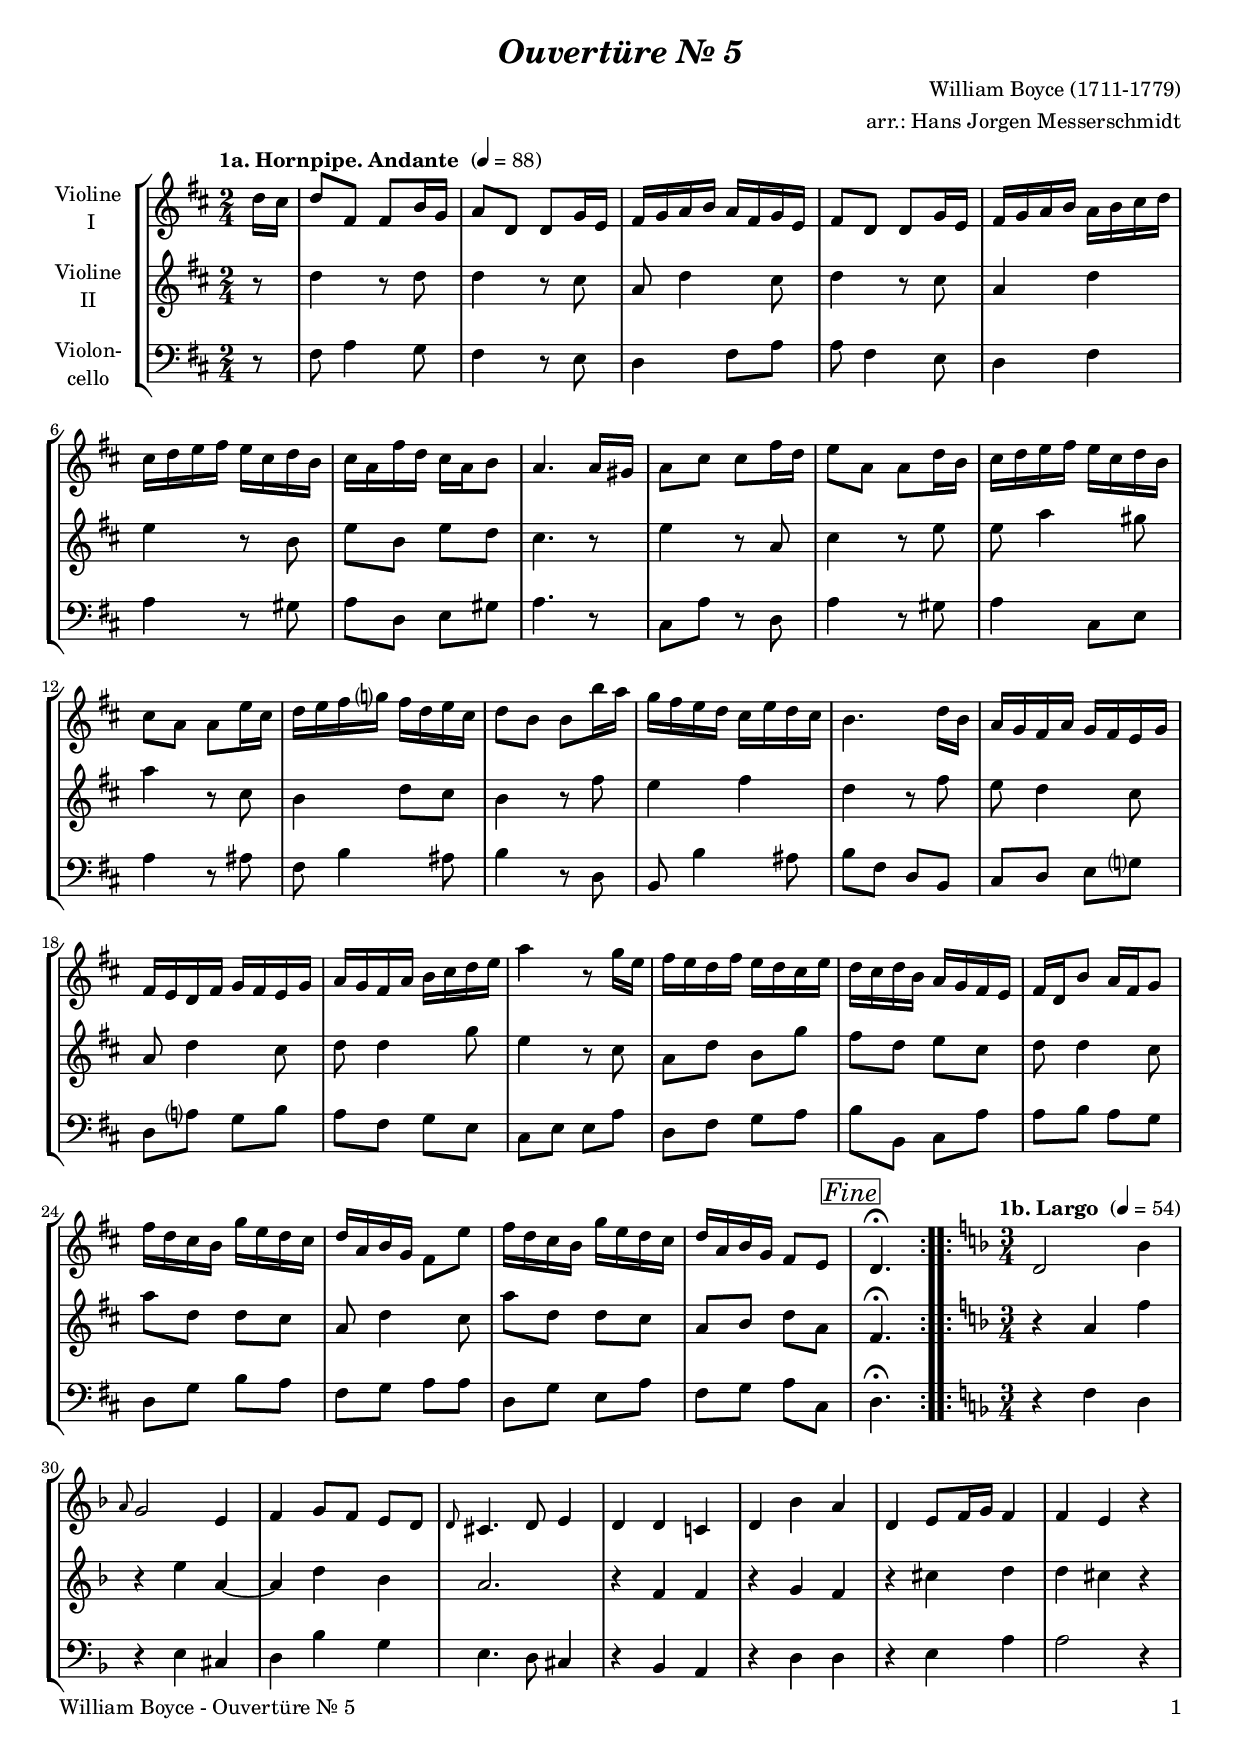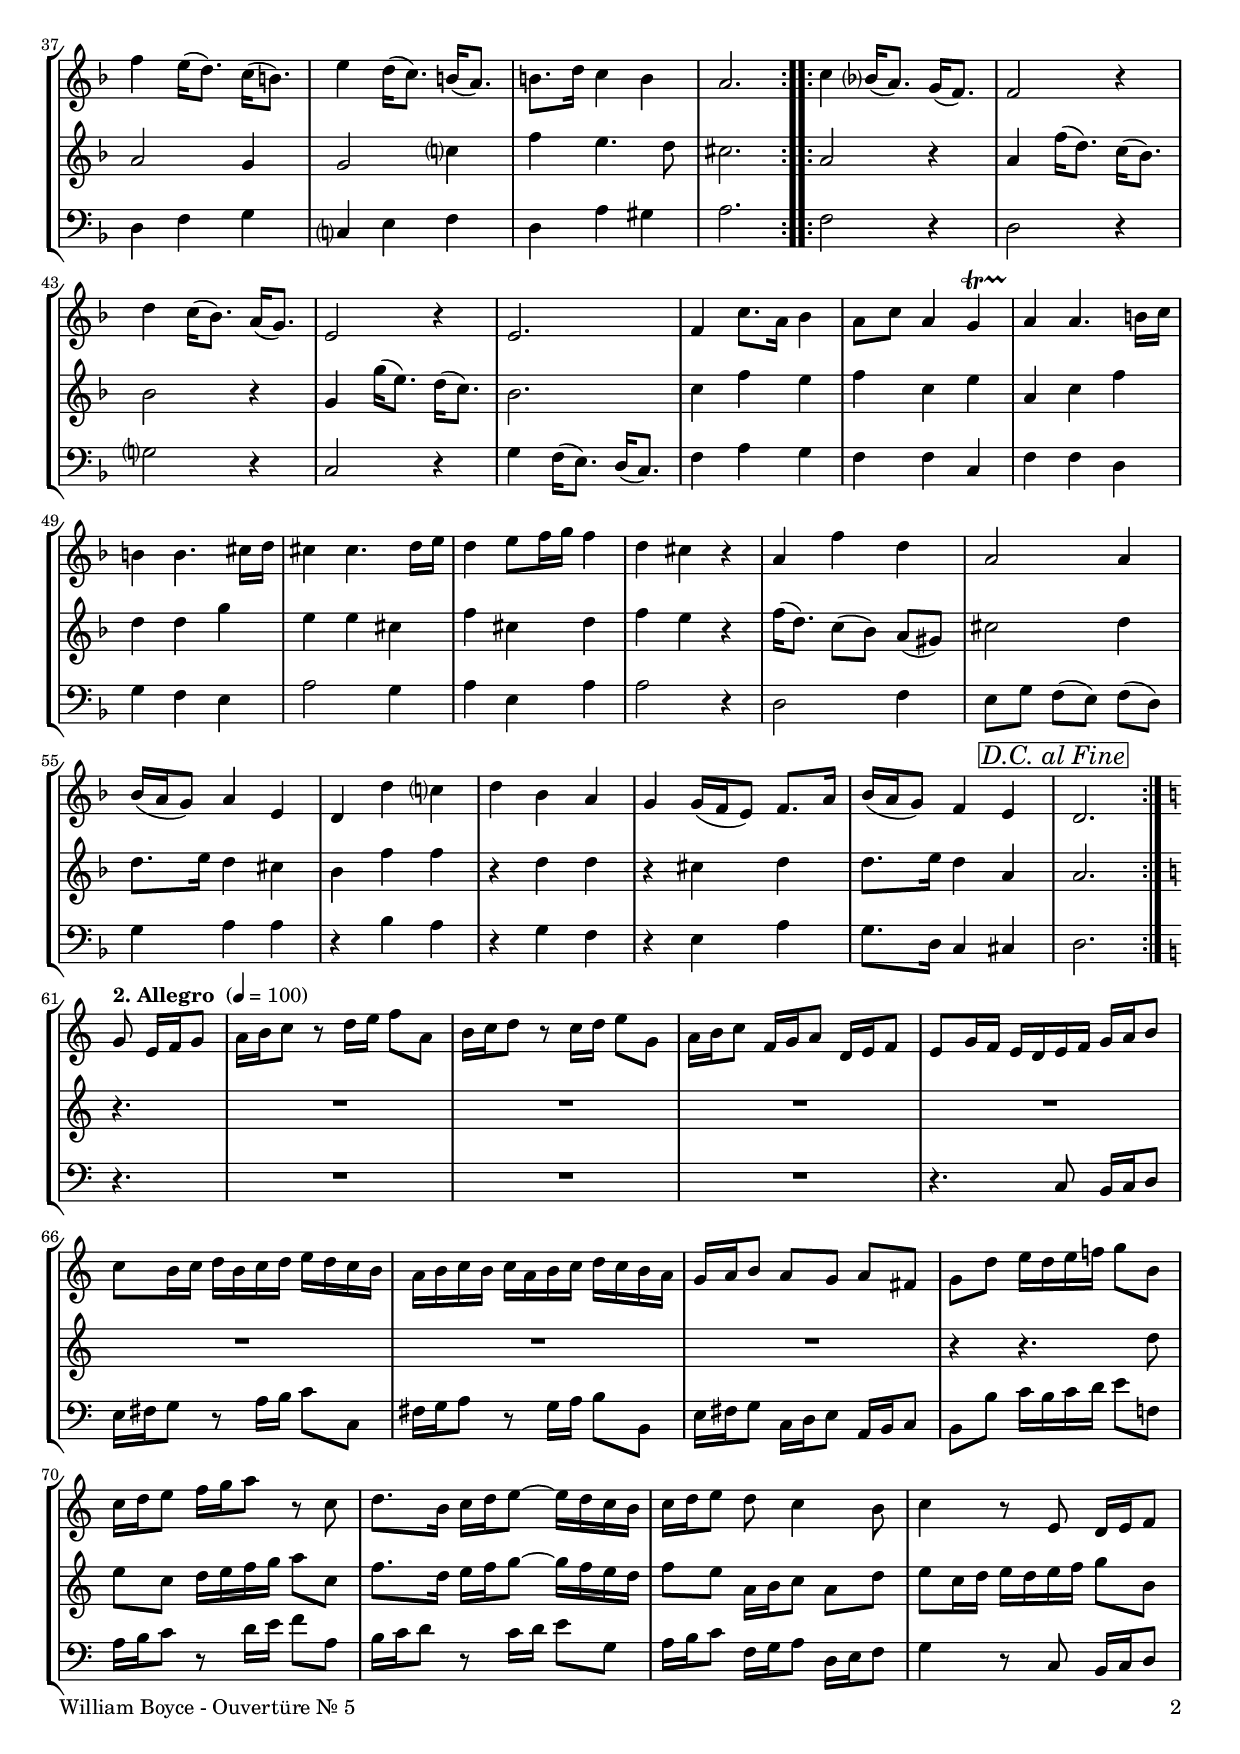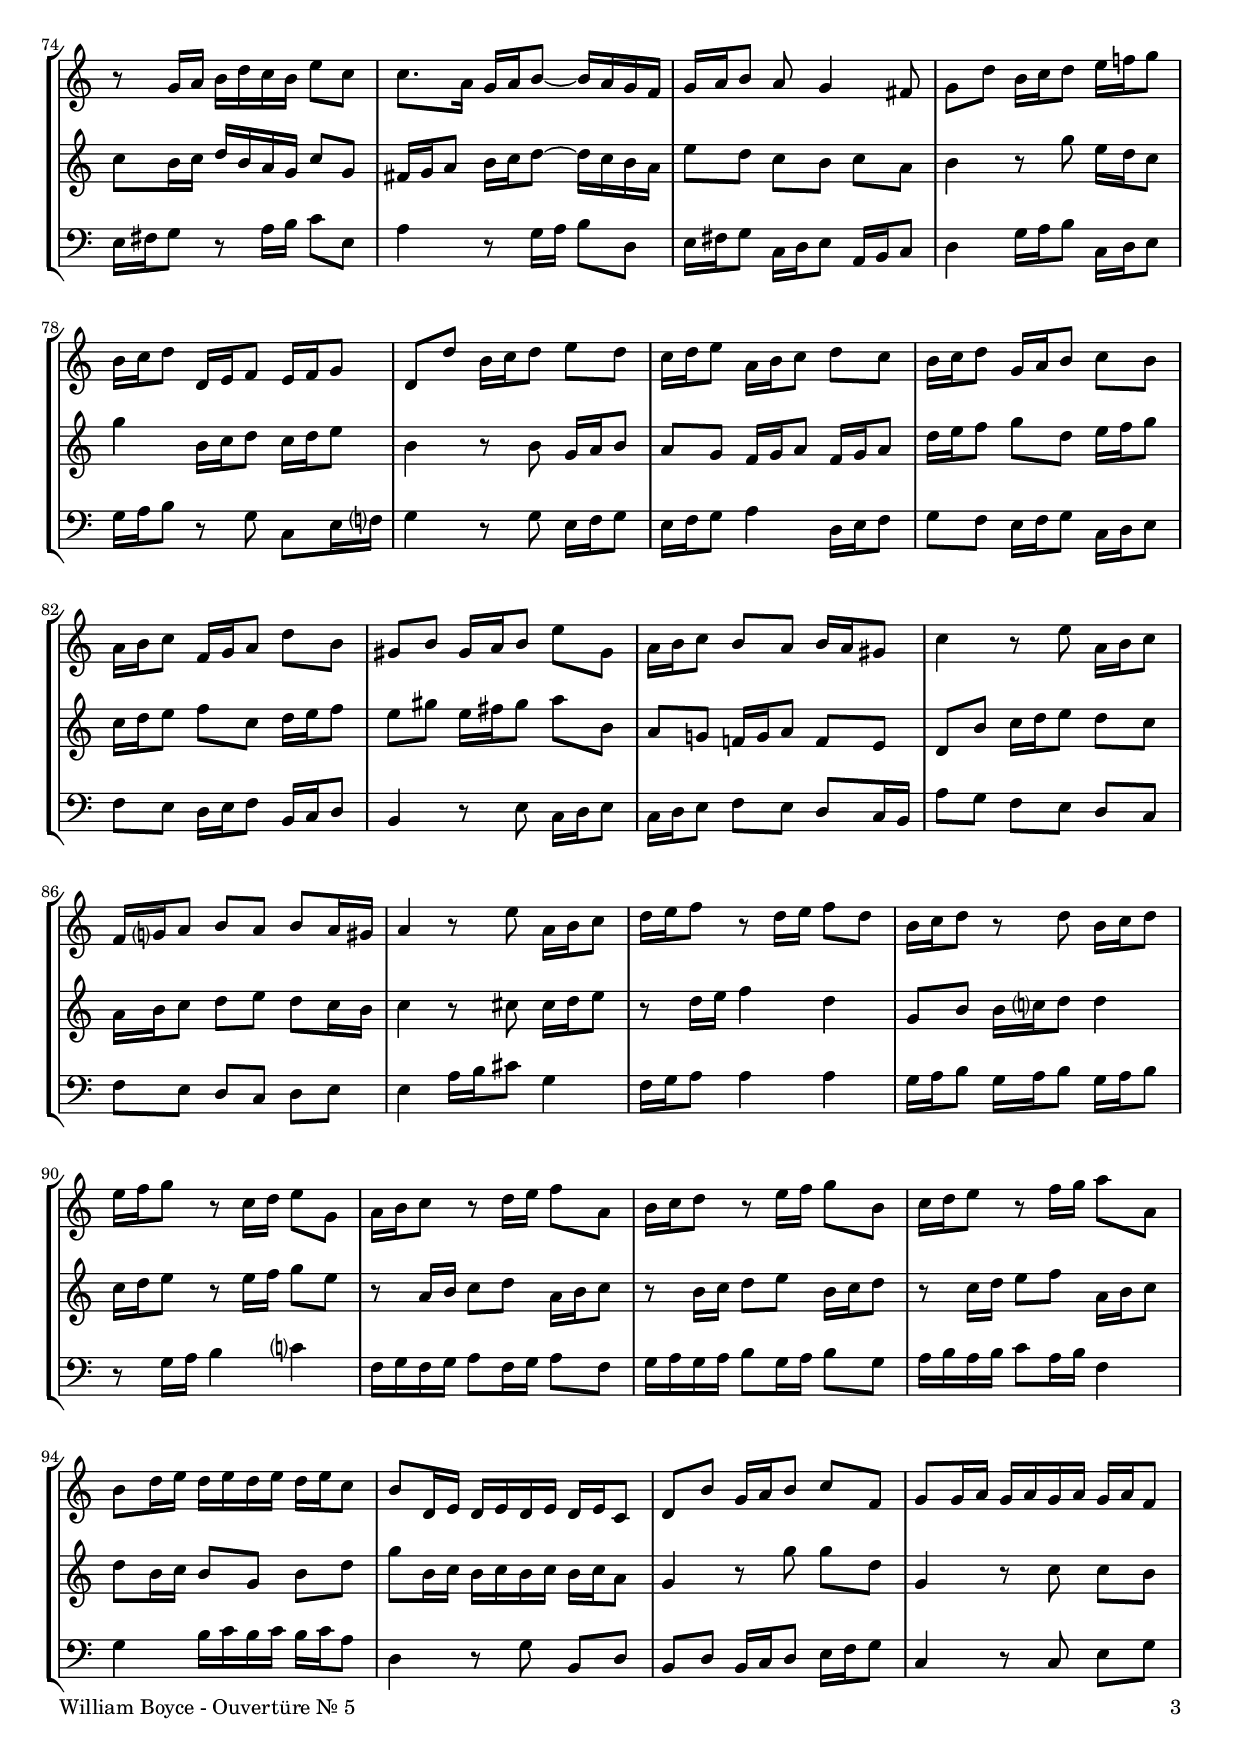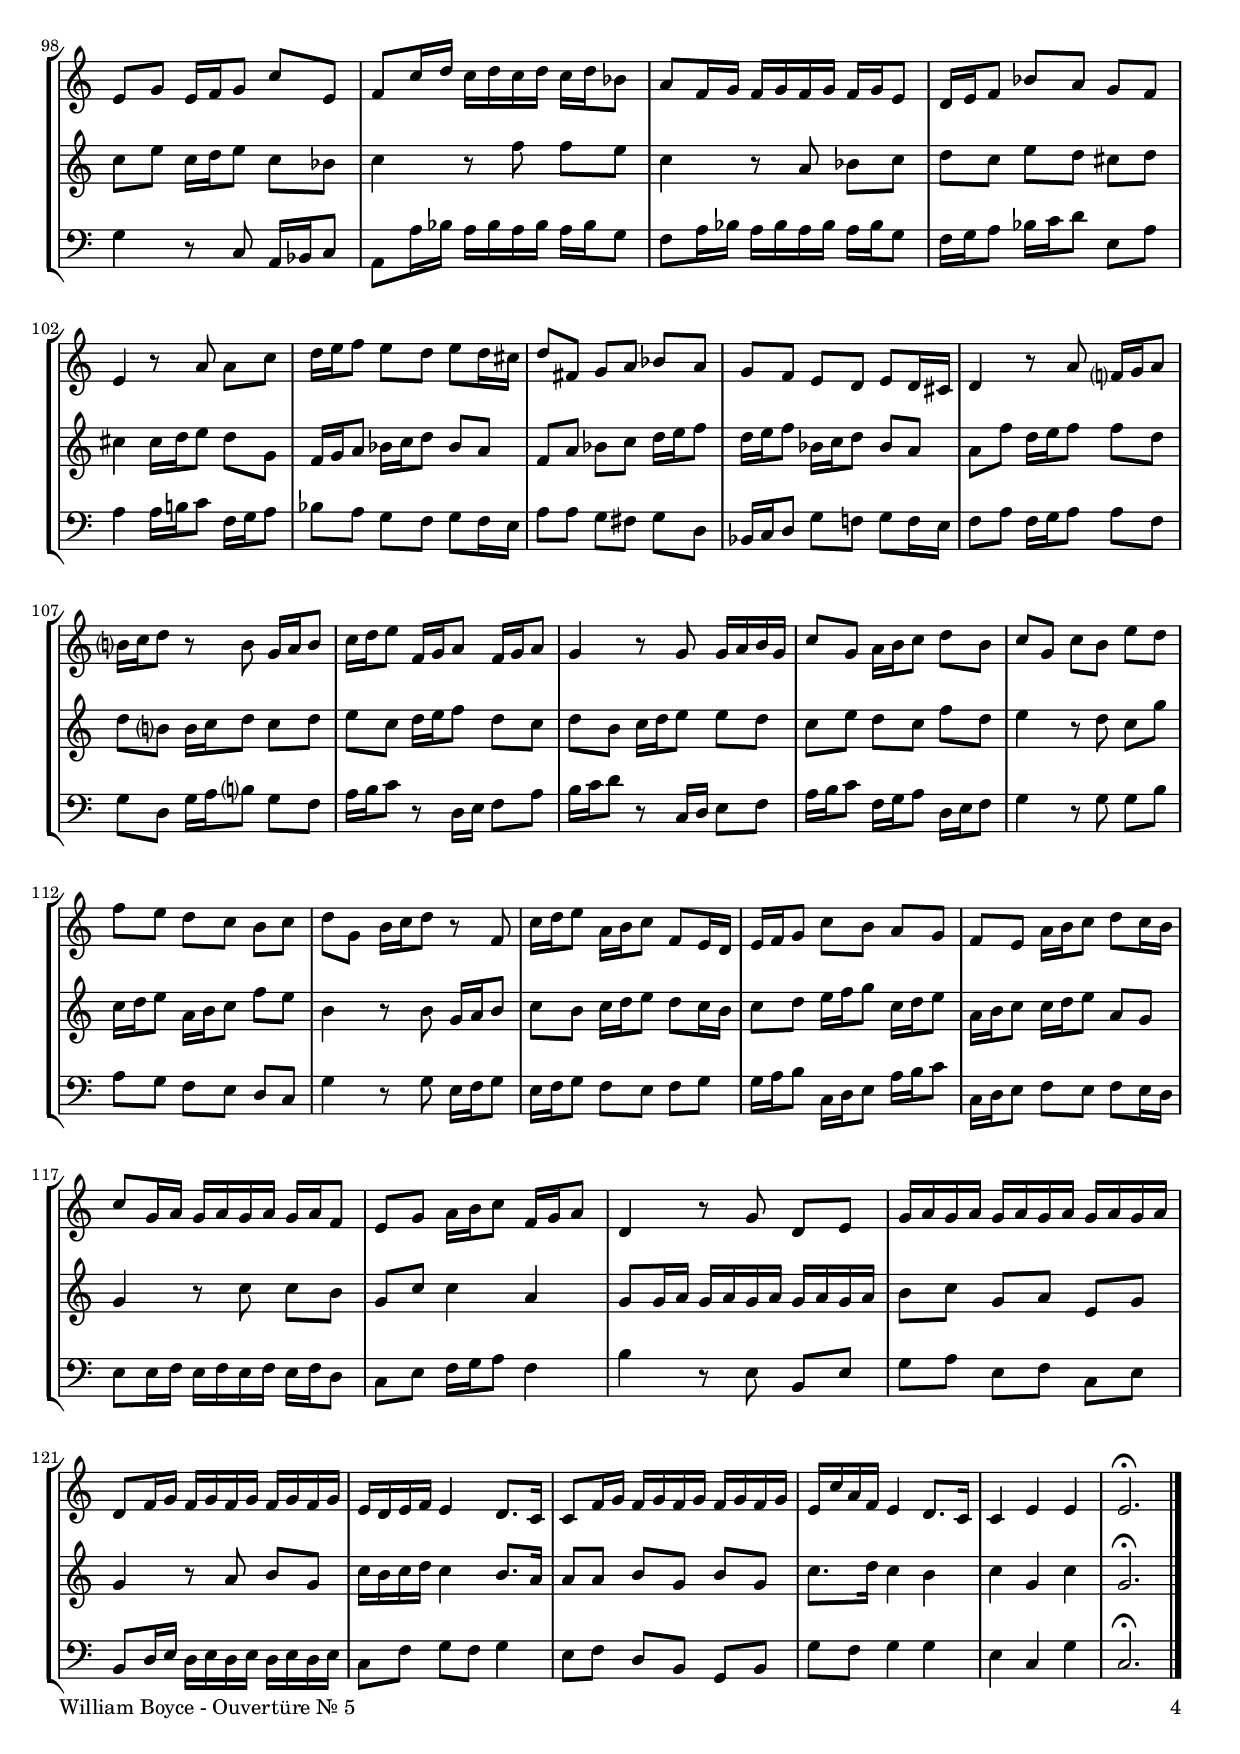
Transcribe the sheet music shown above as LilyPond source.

\version "2.20.2"
\include "deutsch.ly"

#(set-global-staff-size 18)

\header {
  title     = \markup \italic "Ouvertüre Nr. 5"
  composer  = "William Boyce (1711-1779)"
  arranger  = "arr.: Hans Jorgen Messerschmidt"
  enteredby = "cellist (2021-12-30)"
%  piece     = ""
}

voiceconsts = {
 \key c \major
 \time 2/4
 \clef "treble"
% \numericTimeSignature
 \compressEmptyMeasures
  % Set default beaming for all staves
%  \set Timing.beamExceptions = #'()
%  \set Timing.baseMoment     = #(ly:make-moment 1 4)
%  \set Timing.beatStructure  = #'(1 1 1 1) 
}

minstr = "harpsichord"
mihi = "clarinet"
%minstr = "accordion"
milo = "bassoon"

mivl = "violin"
mipz = "pizzicato strings"
miba = "cello"

dcaf = \mark \markup \box \italic "D.C. al Fine"
fine = \mark \markup \box \italic "Fine"

introa = { \tempo "1a. Hornpipe. Andante " 4=88 }
introb = { \tempo "1b. Largo " 4=54 \time 3/4 \key c \minor
	   \set Timing.beamExceptions = #'()
	   \set Timing.baseMoment     = #(ly:make-moment 1 4)
	   \set Timing.beatStructure  = #'(1 1 1) 
	 }
introc = { \break \tempo "2. Allegro " 4=100 \key b \major }

va = \relative c'' {
  \voiceconsts

  \introa
  \repeat volta 2 {
    \partial 8 c16 h
    c8 e, e a16 f
    g8 c, c f16 d
    e f g a g e f d
    e8 c c f16 d
    e f g a g a h c

    h c d e d h c a
    h g e' c h g a8
    g4. g16 fis
    g8 h h e16 c
    d8 g, g c16 a
    h c d e d h c a

    h8 g g d'16 h
    c d e f? e c d h
    c8 a a a'16 g
    f e d c h d c h
    a4. c16 a
    g f e g f e d f

    e d c e f e d f
    g f e g a h c d
    g4 r8 f16 d
    e d c e d c h d

    c h c a g f e d
    e c a'8 g16 e f8
    e'16 c h a f' d c h
    c g a f e8 d'
    e16 c h a f' d c h

    c g a f e8 d \fine
    \partial 4. c4.\fermata
  }

  \introb
  \repeat volta 2 {
    c2 as'4
    \grace g8 f2 d4
    es f8 es d c
    \grace c h4. c8 d4

    c c b!
    c as' g
    c, d8 es16 f es4
    es d r
    es' d16( c8.) b16( a8.)
    d4 c16( b8.) a16( g8.)

    a8. c16 b4 a
    g2.
  }
  \repeat volta 2 {
    b4 as?16( g8.) f16( es8.)
    es2 r4
    c' b16( as8.) g16( f8.)

    d2 r4
    d2.
    es4 b'8. g16 as4
    g8 b g4 f\startTrillSpan
    g\stopTrillSpan g4. a16 b
    a4 a4. h16 c

    h4 h4. c16 d
    c4 d8 es16 f es4
    c h r
    g es' c
    g2 g4
    as16( g f8) g4 d

    c c' b?
    c as g
    f f16( es d8) es8. g16
    as( g f8) es4 d \dcaf
    c2.
  }

  \introc
  \partial 4. f8 d16 es f8
  g16 a b8 r c16 d es8 g,
  a16 b c8 r b16 c d8 f,
  g16 a b8 es,16 f g8 c,16 d es8

  d f16 es d c d es f g a8
  b a16 b c a b c d c b a
  g a b a b g a b c b a g

  f g a8 g f g e
  f c' d16 c d es! f8 a,
  b16 c d8 es16 f g8 r b,
  c8. a16 b c d8~ d16 c b a

  b c d8 c b4 a8
  b4 r8 d, c16 d es8
  r f16 g a c b a d8 b

  b8. g16 f g a8~ a16 g f es
  f g a8 g f4 e8
  f c' a16 b c8 d16 es! f8
  a,16 b c8 c,16 d es8 d16 es f8

  c c' a16 b c8 d c
  b16 c d8 g,16 a b8 c b
  a16 b c8 f,16 g a8 b a
  g16 a b8 es,16 f g8 c a

  fis a fis16 g a8 d fis,
  g16 a b8 a g a16 g fis8
  b4 r8 d g,16 a b8
  es,16 f? g8 a g a g16 fis

  g4 r8 d' g,16 a b8
  c16 d es8 r c16 d es8 c
  a16 b c8 r c a16 b c8
  d16 es f8 r b,16 c d8 f,

  g16 a b8 r c16 d es8 g,
  a16 b c8 r d16 es f8 a,
  b16 c d8 r es16 f g8 g,
  a c16 d c d c d c d b8

  a c,16 d c d c d c d b8
  c a' f16 g a8 b es,
  f f16 g f g f g f g es8
  d f d16 es f8 b d,

  es b'16 c b c b c b c as8
  g es16 f es f es f es f d8
  c16 d es8 as g f es
  d4 r8 g g b

  c16 d es8 d c d c16 h
  c8 e, f g as g
  f es d c d c16 h

  c4 r8 g' es?16 f g8
  a?16 b c8 r a f16 g a8
  b16 c d8 es,16 f g8 es16 f g8
  f4 r8 f f16 g a f

  b8 f g16 a b8 c a
  b f b a d c
  es d c b a b
  c f, a16 b c8 r es,

  b'16 c d8 g,16 a b8 es, d16 c
  d es f8 b a g f
  es d g16 a b8 c b16 a
  b8 f16 g f g f g f g es8

  d f g16 a b8 es,16 f g8
  c,4 r8 f c d
  f16 g f g f g f g f g f g

  c,8 es16 f es f es f es f es f
  d c d es d4 c8. b16
  b8 es16 f es f es f es f es f
  d b' g es d4 c8. b16

  b4 d d
  d2.\fermata \bar "|."
}

vb = \relative c'' {
  \voiceconsts

  \introa
  \repeat volta 2 {
    \partial 8 r8
    c4 r8 c
    c4 r8 h
    g c4 h8
    c4 r8 h
    g4 c

    d r8 a
    d a d c
    h4. r8
    d4 r8 g,
    h4 r8 d
    d g4 fis8

    g4 r8 h,
    a4 c8 h
    a4 r8 e'
    d4 e
    c r8 e
    d c4 h8

    g c4 h8
    c c4 f8
    d4 r8 h
    g c a f'

    e c d h
    c c4 h8
    g' c, c h
    g c4 h8
    g' c, c h

    g a c g \fine
    \partial 4. e4.\fermata
  }
  
  \introb
  \repeat volta 2 {
    r4 g es'
    r d g,~
    g c as
    g2.

    r4 es es
    r f es
    r h' c
    c h r
    g2 f4
    f2 b?4

    es d4. c8
    h2.
  }
  \repeat volta 2 {
    g2 r4
    g es'16( c8.) b16( as8.)
    as2 r4

    f f'16( d8.) c16( b8.)
    as2.
    b4 es d
    es b d
    g, b es
    c c f

    d d h
    es h c
    es d r
    es16( c8.) b8( as) g( fis)
    h2 c4
    c8. d16 c4 h

    as es' es
    r c c
    r h c
    c8. d16 c4 g \dcaf
    g2.
  }

  \introc
  \partial 4. r4.
  R2.*7
  r4 r4. c8
  d b c16 d es f g8 b,
  es8. c16 d es f8~ f16 es d c

  es8 d g,16 a b8 g c
  d b16 c d c d es f8 a,
  b a16 b c a g f b8 f

  e16 f g8 a16 b c8~ c16 b a g
  d'8 c b a b g
  a4 r8 f' d16 c b8
  f'4 a,16 b c8 b16 c d8

  a4 r8 a f16 g a8
  g f es16 f g8 es16 f g8
  c16 d es8 f c d16 es f8
  b,16 c d8 es b c16 d es8

  d fis d16 e fis8 g a,
  g f! es!16 f g8 es d
  c a' b16 c d8 c b
  g16 a b8 c d c b16 a

  b4 r8 h h16 c d8
  r c16 d es4 c
  f,8 a a16 b? c8 c4
  b16 c d8 r d16 es f8 d

  r g,16 a b8 c g16 a b8
  r a16 b c8 d a16 b c8
  r b16 c d8 es g,16 a b8
  c a16 b a8 f a c

  f a,16 b a b a b a b g8
  f4 r8 f' f c
  f,4 r8 b b a
  b d b16 c d8 b as

  b4 r8 es es d
  b4 r8 g as b
  c b d c h c
  h4 h16 c d8 c f,

  es16 f g8 as16 b c8 as g
  es g as b c16 d es8
  c16 d es8 as,16 b c8 as g

  g es' c16 d es8 es c
  c a? a16 b c8 b c
  d b c16 d es8 c b
  c a b16 c d8 d c

  b d c b es c
  d4 r8 c b f'
  b,16 c d8 g,16 a b8 es d
  a4 r8 a f16 g a8

  b a b16 c d8 c b16 a
  b8 c d16 es f8 b,16 c d8
  g,16 a b8 b16 c d8 g, f
  f4 r8 b b a

  f b b4 g
  f8 f16 g f g f g f g f g
  a8 b f g d f

  f4 r8 g a f
  b16 a b c b4 a8. g16
  g8 g a f a f
  b8. c16 b4 a

  b f b
  f2.\fermata \bar "|."
}

vc = \relative c {
  \voiceconsts
  \clef "bass"

  \introa
  \repeat volta 2 {
    \partial 8 r8
    e g4 f8
    e4 r8 d
    c4 e8 g
    g e4 d8
    c4 e

    g r8 fis
    g c, d fis
    g4. r8
    h, g' r c,
    g'4 r8 fis
    g4 h,8 d

    g4 r8 gis
    e a4 gis8
    a4 r8 c,
    a a'4 gis8
    a e c a
    h c d f?

    c g'? f a
    g e f d
    h d d g
    c, e f g

    a a, h g'
    g a g f
    c f a g
    e f g g
    c, f d g

    e f g h, \fine
    \partial 4. c4.\fermata
  }
  
  \introb
  \repeat volta 2 {
    r4 es c
    r d h
    c as' f
    d4. c8 h4

    r as g
    r c c
    r d g
    g2 r4
    c, es f
    b,? d es

    c g' fis
    g2.
  }
  \repeat volta 2 {
    es2 r4
    c2 r4
    f?2 r4

    b,2 r4
    f'4 es16( d8.) c16( b8.)
    es4 g f
    es es b
    es es c
    f es d

    g2 f4
    g d g
    g2 r4
    c,2 es4
    d8 f es( d) es( c)
    f4 g g

    r as g
    r f es
    r d g
    f8. c16 b4 h \dcaf
    c2.
  }

  \introc
  \partial 4. r4.
  R2.*3
  r4. b8 a16 b c8
  d16 e f8 r g16 a b8 b,
  e16 f g8 r f16 g a8 a,

  d16 e f8 b,16 c d8 g,16 a b8
  a a' b16 a b c d8 es,!
  g16 a b8 r c16 d es8 g,
  a16 b c8 r b16 c d8 f,

  g16 a b8 es,16 f g8 c,16 d es8
  f4 r8 b, a16 b c8
  d16 e f8 r g16 a b8 d,

  g4 r8 f16 g a8 c,
  d16 e f8 b,16 c d8 g,16 a b8
  c4 f16 g a8 b,16 c d8
  f16 g a8 r f b, d16 es?

  f4 r8 f d16 es f8
  d16 es f8 g4 c,16 d es8
  f es d16 es f8 b,16 c d8
  es d c16 d es8 a,16 b c8

  a4 r8 d b16 c d8
  b16 c d8 es d c b16 a
  g'8 f es d c b
  es d c b c d

  d4 g16 a h8 f4
  es16 f g8 g4 g
  f16 g a8 f16 g a8 f16 g a8
  r f16 g a4 b?

  es,16 f es f g8 es16 f g8 es
  f16 g f g a8 f16 g a8 f
  g16 a g a b8 g16 a es4
  f a16 b a b a b g8

  c,4 r8 f a, c
  a c a16 b c8 d16 es f8
  b,4 r8 b d f
  f4 r8 b, g16 as b8

  g g'16 as g as g as g as f8
  es g16 as g as g as g as f8
  es16 f g8 as16 b c8 d, g
  g4 g16 a! b8 es,16 f g8

  as g f es f es16 d
  g8 g f e f c
  as16 b c8 f es! f es16 d

  es8 g es16 f g8 g es
  f c f16 g a?8 f es
  g16 a b8 r c,16 d es8 g
  a16 b c8 r b,16 c d8 es

  g16 a b8 es,16 f g8 c,16 d es8
  f4 r8 f f a
  g f es d c b
  f'4 r8 f d16 es f8

  d16 es f8 es d es f
  f16 g a8 b,16 c d8 g16 a b8
  b,16 c d8 es d es d16 c
  d8 d16 es d es d es d es c8

  b d es16 f g8 es4
  a r8 d, a d
  f g d es b d

  a c16 d c d c d c d c d
  b8 es f es f4
  d8 es c a f a
  f' es f4 f

  d b f'
  b,2.\fermata \bar "|."
}


music = \new StaffGroup <<
      \new Staff {
        \set Staff.midiInstrument = \mivl
        \set Staff.instrumentName = \markup \center-column { "Violine" " I" }
        \transpose c d { \va }
      }
      
      \new Staff {
        \set Staff.midiInstrument = \mivl
        \set Staff.instrumentName = \markup \center-column { "Violine" "II" }
        \transpose c d { \vb }
      }
      
      \new Staff {
        \set Staff.midiInstrument = \miba
        \set Staff.instrumentName = \markup \center-column { "Violon-" "cello" }
        \transpose c d { \vc }
      }
>>

\book {
   \paper {
    print-page-number = ##t
    print-first-page-number = ##t
    ragged-last-bottom = ##f
    oddHeaderMarkup = \markup \null
    evenHeaderMarkup = \markup \null
    oddFooterMarkup = \markup {
      \fill-line {
%        \on-the-fly #print-page-number-check-first
        "William Boyce - Ouvertüre Nr. 5" \fromproperty #'page:page-number-string
      }
    }
    evenFooterMarkup = \oddFooterMarkup
  } \score {
    \music
    \layout {}
  }

  \score {
    \unfoldRepeats \music

    \midi {
      \context {
        \Score
      }
    }
  }
}